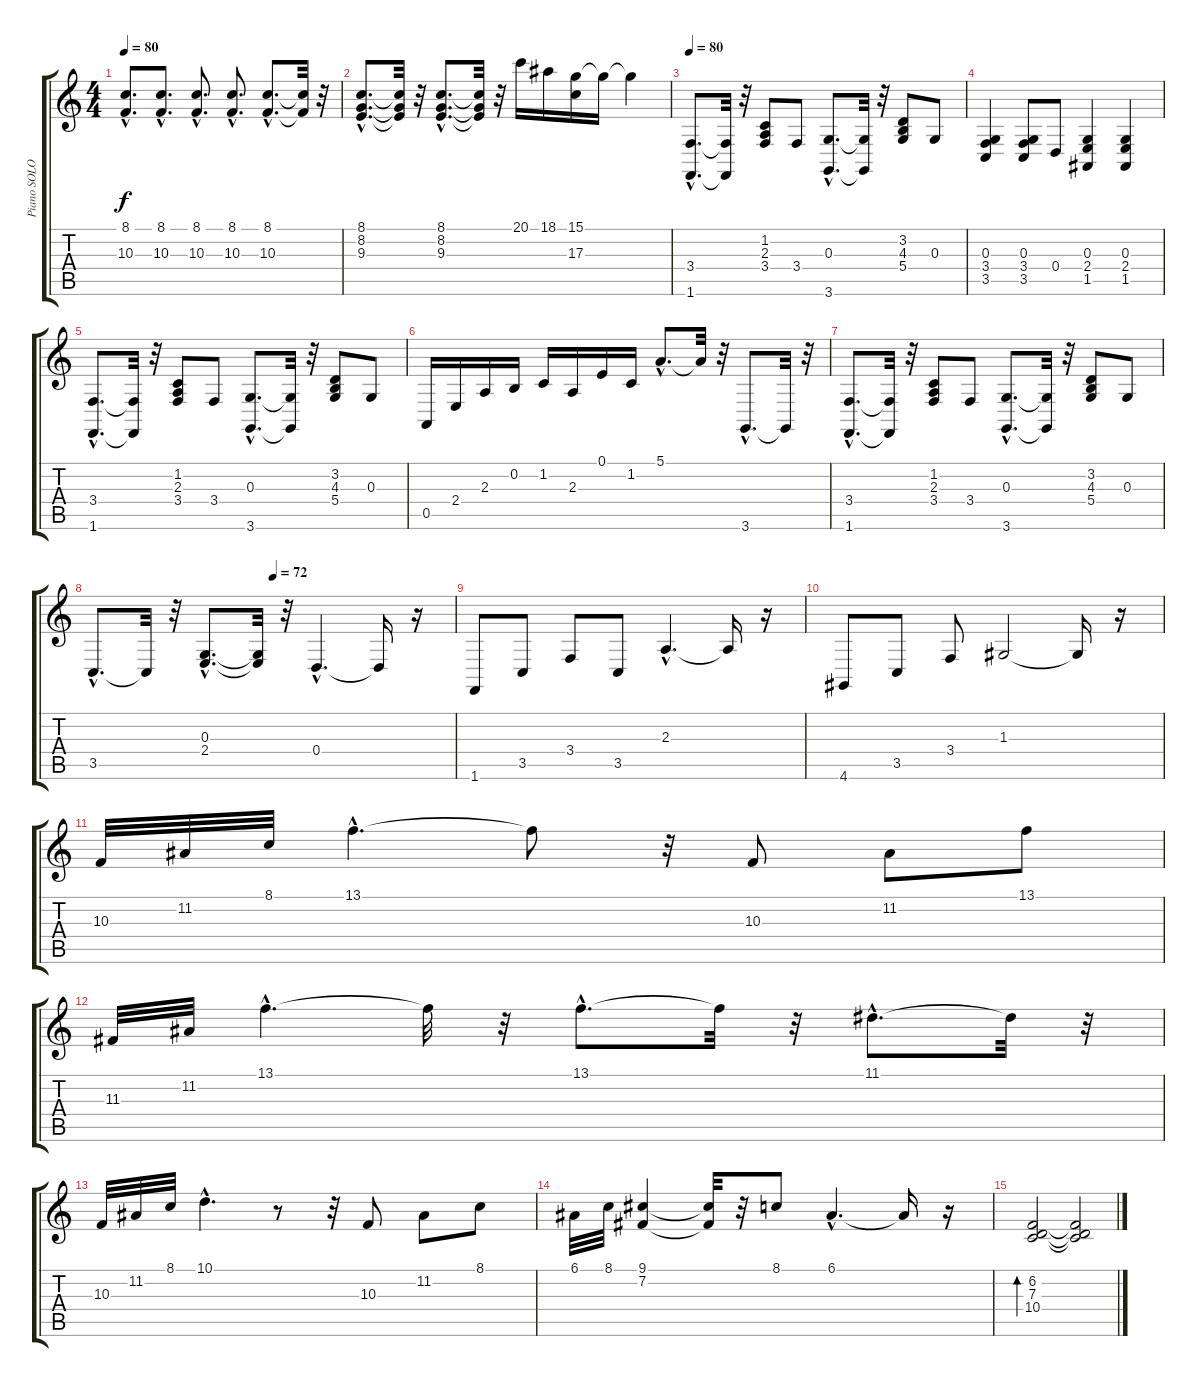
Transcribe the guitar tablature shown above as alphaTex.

\track ("Piano SOLO" "Piano SOLO") {instrument brightacousticpiano}
\staff {score tabs}
\tuning (E4 B3 G3 D3 A2 E2) {hide}
\ts (4 4)
\tempo 80
\clef g2
\ks c
(8.1{hac} 10.3{hac}).8{d dy f} (8.1{hac} 10.3{hac}).8{d} (8.1{hac} 10.3{hac}).8{d} (8.1{hac} 10.3{hac}).8{d} (8.1{hac} 10.3{hac}).8{d} (8.1{t} 10.3{t}).32 r.32 |
(8.1{hac} 8.2{hac} 9.3{hac}).8{d} (8.1{t} 8.2{t} 9.3{t}).32 r.32 (8.1{hac} 8.2{hac} 9.3{hac}).8{d} (8.1{t} 8.2{t} 9.3{t}).32 r.32 20.1.16 18.1.16 (15.1 17.3).16 15.1{t}.16 15.1{t}.4 |
\tempo 80
(3.4{hac} 1.6{hac}).8{d} (3.4{t} 1.6{t}).32 r.32 (1.2 2.3 3.4).8 3.4.8 (0.3{hac} 3.6{hac}).8{d} (0.3{t} 3.6{t}).32 r.32 (3.2 4.3 5.4).8 0.3.8 |
(0.3 3.4 3.5).4 (0.3 3.4 3.5).8 0.4.8 (0.3 2.4 1.5).4 (0.3 2.4 1.5).4 |
(3.4{hac} 1.6{hac}).8{d} (3.4{t} 1.6{t}).32 r.32 (1.2 2.3 3.4).8 3.4.8 (0.3{hac} 3.6{hac}).8{d} (0.3{t} 3.6{t}).32 r.32 (3.2 4.3 5.4).8 0.3.8 |
0.5.16 2.4.16 2.3.16 0.2.16 1.2.16 2.3.16 0.1.16 1.2.16 5.1{hac}.8{d} 5.1{t}.32 r.32 3.6{hac}.8{d} 3.6{t}.32 r.32 |
(3.4{hac} 1.6{hac}).8{d} (3.4{t} 1.6{t}).32 r.32 (1.2 2.3 3.4).8 3.4.8 (0.3{hac} 3.6{hac}).8{d} (0.3{t} 3.6{t}).32 r.32 (3.2 4.3 5.4).8 0.3.8 |
\tempo (72 0.5)
3.5{hac}.8{d} 3.5{t}.32 r.32 (0.3{hac} 2.4{hac}).8{d} (0.3{t} 2.4{t}).32 r.32 0.4{hac}.4{d} 0.4{t}.16 r.16 |
1.6.8 3.5.8 3.4.8 3.5.8 2.3{hac}.4{d} 2.3{t}.16 r.16 |
4.6.8 3.5.8 3.4.8 1.3.2 1.3{t}.16 r.16 |
10.3.32 11.2.32 8.1.32 13.1{hac}.4{d} 13.1{t}.8 r.32 10.3.8 11.2.8 13.1.8 |
11.3.32 11.2.32 13.1{hac}.4{d} 13.1{t}.32 r.32 13.1{hac}.8{d} 13.1{t}.32 r.32 11.1{hac}.8{d} 11.1{t}.32 r.32 |
10.3.32 11.2.32 8.1.32 10.1{hac}.4{d} r.8 r.32 10.3.8 11.2.8 8.1.8 |
6.1.32 8.1.32 (9.1 7.2).4 (9.1{t} 7.2{t}).32 r.32 8.1.8 6.1{hac}.4{d} 6.1{t}.16 r.16 |
(6.2 7.3 10.4).2{bd 240} (6.2{t} 7.3{t} 10.4{t}).2
